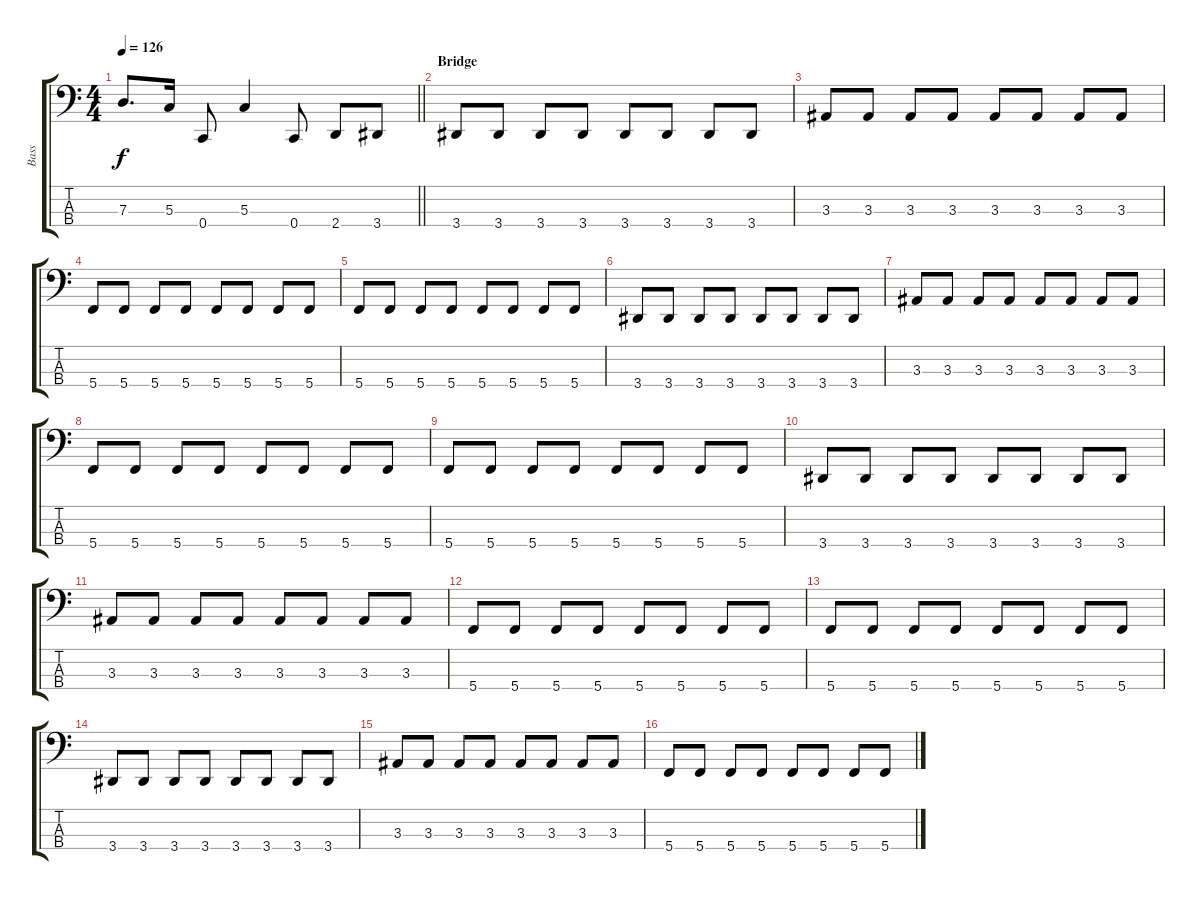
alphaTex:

\track ("Bass" "Bass") {instrument electricbassfinger}
\staff {score tabs}
\tuning (F2 C2 G1 C1) {hide}
\ts (4 4)
\tempo 126
\clef f4
\barLineRight lightlight
\ks c
7.3.8{d dy f} 5.3.16 0.4.8 5.3.4 0.4.8 2.4.8 3.4.8 |
\section ("" "Bridge")
3.4.8 3.4.8 3.4.8 3.4.8 3.4.8 3.4.8 3.4.8 3.4.8 |
3.3.8 3.3.8 3.3.8 3.3.8 3.3.8 3.3.8 3.3.8 3.3.8 |
5.4.8 5.4.8 5.4.8 5.4.8 5.4.8 5.4.8 5.4.8 5.4.8 |
5.4.8 5.4.8 5.4.8 5.4.8 5.4.8 5.4.8 5.4.8 5.4.8 |
3.4.8 3.4.8 3.4.8 3.4.8 3.4.8 3.4.8 3.4.8 3.4.8 |
3.3.8 3.3.8 3.3.8 3.3.8 3.3.8 3.3.8 3.3.8 3.3.8 |
5.4.8 5.4.8 5.4.8 5.4.8 5.4.8 5.4.8 5.4.8 5.4.8 |
5.4.8 5.4.8 5.4.8 5.4.8 5.4.8 5.4.8 5.4.8 5.4.8 |
3.4.8 3.4.8 3.4.8 3.4.8 3.4.8 3.4.8 3.4.8 3.4.8 |
3.3.8 3.3.8 3.3.8 3.3.8 3.3.8 3.3.8 3.3.8 3.3.8 |
5.4.8 5.4.8 5.4.8 5.4.8 5.4.8 5.4.8 5.4.8 5.4.8 |
5.4.8 5.4.8 5.4.8 5.4.8 5.4.8 5.4.8 5.4.8 5.4.8 |
3.4.8 3.4.8 3.4.8 3.4.8 3.4.8 3.4.8 3.4.8 3.4.8 |
3.3.8 3.3.8 3.3.8 3.3.8 3.3.8 3.3.8 3.3.8 3.3.8 |
5.4.8 5.4.8 5.4.8 5.4.8 5.4.8 5.4.8 5.4.8 5.4.8
